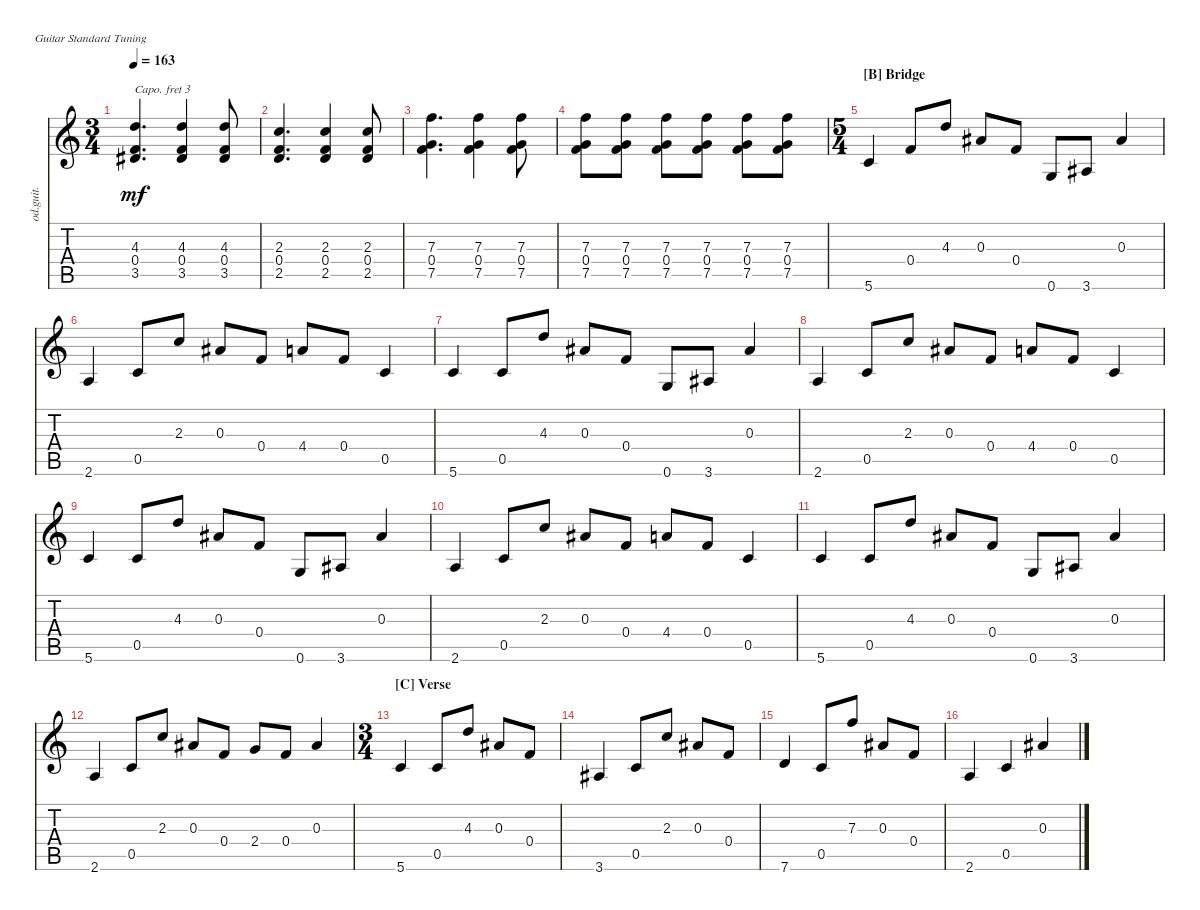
\bracketExtendMode nobrackets
\track ("Overdriven Guitar" "od.guit.") {instrument overdrivenguitar}
\staff {score tabs}
\capo 3
\tuning (E4 B3 G3 D3 A2 E2)
\ts (3 4)
\tempo 163
\clef g2
\ks aminor
(3.5{acc #} 0.4 4.3).4{d dy mf} (3.5{acc #} 0.4 4.3).4 (3.5{acc #} 0.4 4.3).8 |
(2.5 0.4 2.3).4{d} (2.5 0.4 2.3).4 (2.5 0.4 2.3).8 |
(7.5 0.4 7.3).4{d} (7.5 0.4 7.3).4 (7.5 0.4 7.3).8 |
(7.3 0.4 7.5).8 (7.3 0.4 7.5).8 (7.3 0.4 7.5).8 (7.3 0.4 7.5).8 (7.3 0.4 7.5).8 (7.3 0.4 7.5).8 |
\ts (5 4)
\section ("B" "Bridge")
5.6.4 0.4.8 4.3.8 0.3{acc #}.8 0.4.8 0.6.8 3.6{acc #}.8 0.3{acc #}.4 |
2.6.4{beam Up} 0.5.8{beam Up} 2.3.8{beam Up} 0.3{acc #}.8{beam Up} 0.4.8{beam Up} 4.4.8{beam Up} 0.4.8{beam Up} 0.5.4{beam Up} |
5.6.4{beam Up} 0.5.8{beam Up} 4.3.8{beam Up} 0.3{acc #}.8{beam Up} 0.4.8{beam Up} 0.6.8{beam Up} 3.6{acc #}.8{beam Up} 0.3{acc #}.4{beam Up} |
2.6.4{beam Up} 0.5.8{beam Up} 2.3.8{beam Up} 0.3{acc #}.8{beam Up} 0.4.8{beam Up} 4.4.8{beam Up} 0.4.8{beam Up} 0.5.4{beam Up} |
5.6.4{beam Up} 0.5.8{beam Up} 4.3.8{beam Up} 0.3{acc #}.8{beam Up} 0.4.8{beam Up} 0.6.8{beam Up} 3.6{acc #}.8{beam Up} 0.3{acc #}.4{beam Up} |
2.6.4{beam Up} 0.5.8{beam Up} 2.3.8{beam Up} 0.3{acc #}.8{beam Up} 0.4.8{beam Up} 4.4.8{beam Up} 0.4.8{beam Up} 0.5.4{beam Up} |
5.6.4{beam Up} 0.5.8{beam Up} 4.3.8{beam Up} 0.3{acc #}.8{beam Up} 0.4.8{beam Up} 0.6.8{beam Up} 3.6{acc #}.8{beam Up} 0.3{acc #}.4{beam Up} |
2.6.4{beam Up} 0.5.8{beam Up} 2.3.8{beam Up} 0.3{acc #}.8{beam Up} 0.4.8{beam Up} 2.4.8{beam Up} 0.4.8{beam Up} 0.3{acc #}.4{beam Up} |
\ts (3 4)
\section ("C" "Verse")
5.6.4{beam Up} 0.5.8{beam Up} 4.3.8{beam Up} 0.3{acc #}.8{beam Up} 0.4.8{beam Up} |
3.6{acc #}.4{beam Up} 0.5.8{beam Up} 2.3.8{beam Up} 0.3{acc #}.8{beam Up} 0.4.8{beam Up} |
7.6.4{beam Up} 0.5.8{beam Up} 7.3.8{beam Up} 0.3{acc #}.8{beam Up} 0.4.8{beam Up} |
2.6.4{beam Up} 0.5.4{beam Up} 0.3{acc #}.4{beam Up}
